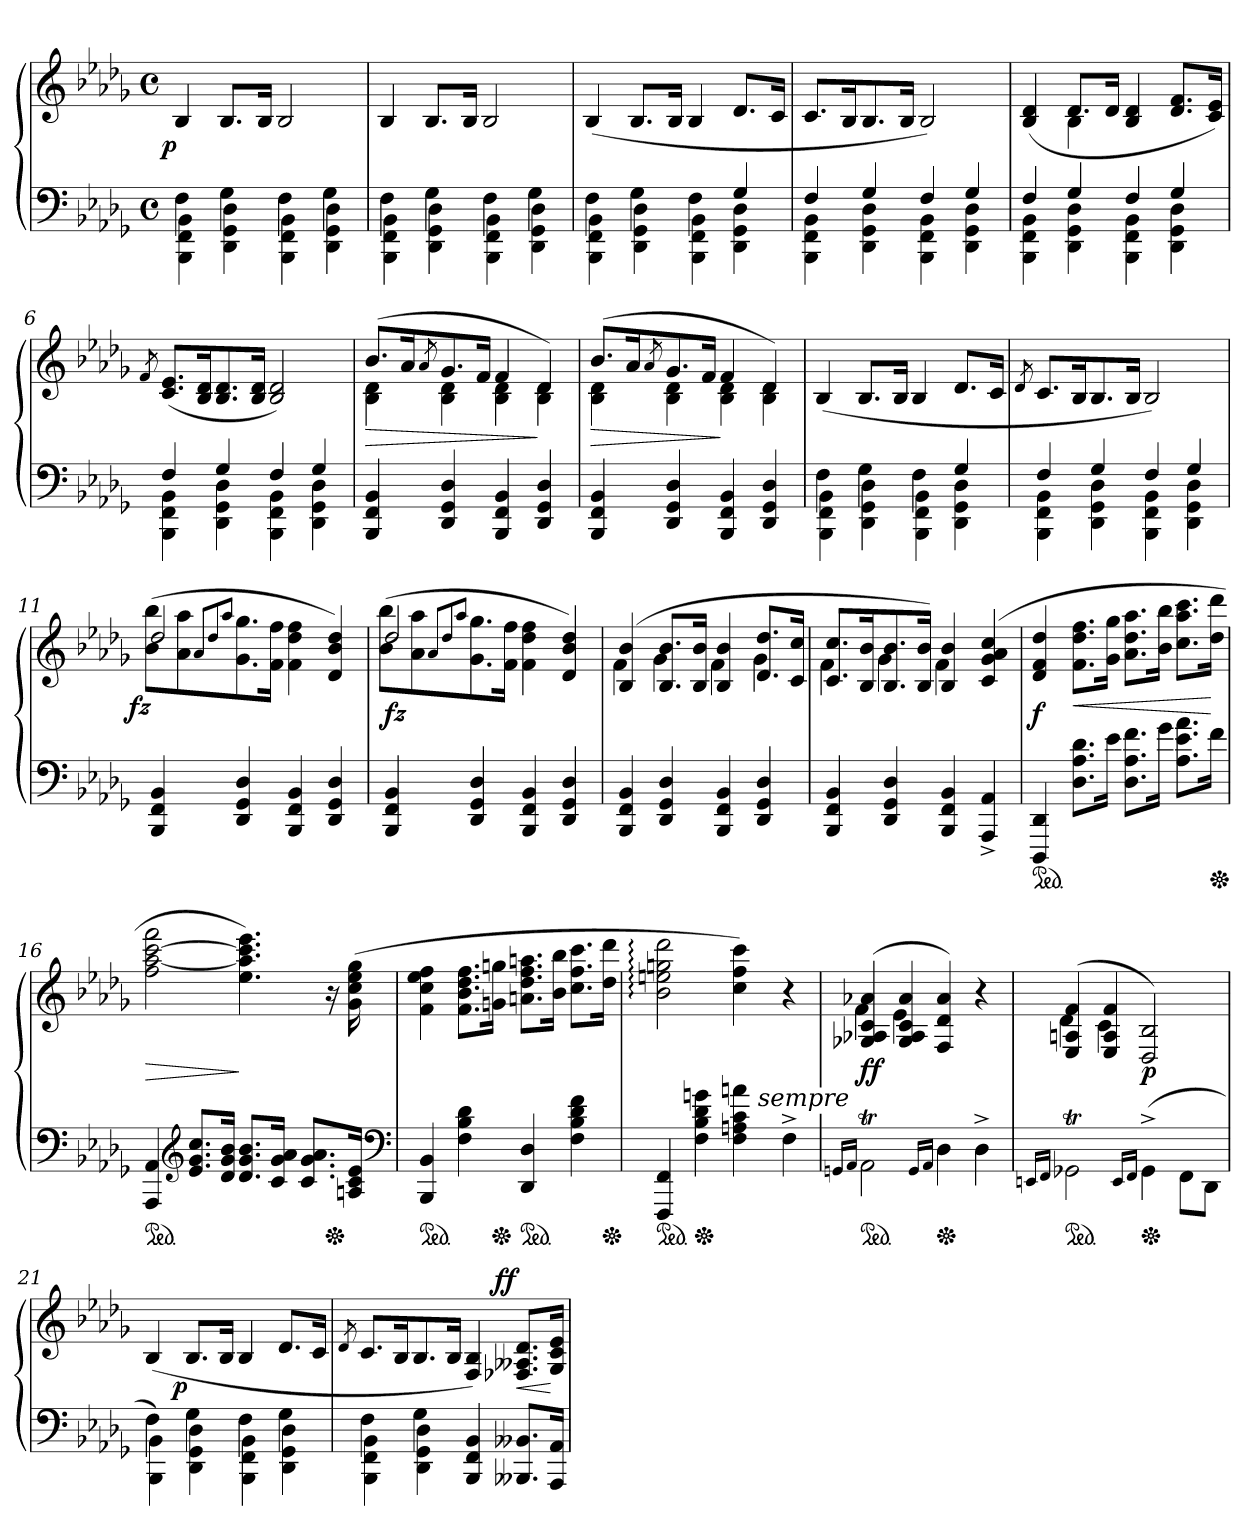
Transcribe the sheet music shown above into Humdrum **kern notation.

**kern	**kern	**dynam
*part1	*part1	*part1
*staff2	*staff1	*staff1/2
*clefF4	*clefG2	*
*k[b-e-a-d-g-]	*k[b-e-a-d-g-]	*
*M4/4	*M4/4	*
*met(c)	*met(c)	*
=1	=1	=1
*^	*	*
!	!	!	!LO:DY:rj
4F\	4BBB- 4FF 4BB-	4B-/	p
4G-\	4DD- 4GG- 4D-	8.B-/L	.
.	.	16B-/Jk	.
4F\	4BBB- 4FF 4BB-	2B-/	.
4G-\	4DD- 4GG- 4D-	.	.
=2	=2	=2	=2
4F\	4BBB- 4FF 4BB-	4B-/	.
4G-\	4DD- 4GG- 4D-	8.B-/L	.
.	.	16B-/Jk	.
4F\	4BBB- 4FF 4BB-	2B-/	.
4G-\	4DD- 4GG- 4D-	.	.
=3	=3	=3	=3
4F\	4BBB- 4FF 4BB-	(>4B-/	.
4G-\	4DD- 4GG- 4D-	8.B-/L	.
.	.	16B-/Jk	.
4F\	4BBB- 4FF 4BB-	4B-/	.
4G-	4DD- 4GG- 4D-	8.d-L	.
.	.	16cJk	.
=4	=4	=4	=4
4F	4BBB- 4FF 4BB-	8.cL	.
.	.	16B-K	.
4G-	4DD- 4GG- 4D-	8.B-	.
.	.	16B-Jk	.
4F	4BBB- 4FF 4BB-	2B-)	.
4G-	4DD- 4GG- 4D-	.	.
=5	=5	=5	=5
*	*	*^	*
4F	4BBB- 4FF 4BB-	(>4B- 4d-	4ryy	.
4G-	4DD- 4GG- 4D-	8.d-L	4B-	.
.	.	16d-Jk	.	.
4F	4BBB- 4FF 4BB-	4B- 4d-	2ryy	.
4G-	4DD- 4GG- 4D-	8.d- 8.fL	.	.
.	.	16c 16e-Jk)	.	.
*	*	*v	*v	*
=6	=6	=6	=6
.	.	8qf/	.
4F	4BBB- 4FF 4BB-	(>8.c 8.e-L	.
.	.	16B- 16d-K	.
4G-	4DD- 4GG- 4D-	8.B- 8.d-	.
.	.	16B- 16d-Jk	.
4F	4BBB- 4FF 4BB-	2B- 2d-)	.
4G-	4DD- 4GG- 4D-	.	.
*v	*v	*	*
=7	=7	=7
*	*^	*
4BBB- 4FF 4BB-	(>8.b-L	4B- 4d-	>
.	16a-K	.	.
.	8qa-/	.	.
4DD- 4GG- 4D-	8.g-	4B- 4d-	.
.	16fJk	.	.
4BBB- 4FF 4BB-	4f	4B- 4d-	.
4DD- 4GG- 4D-	4d-)	4B- 4d-	]
=8	=8	=8	=8
4BBB- 4FF 4BB-	(8.b-L	4B- 4d-	>
.	16a-K	.	.
.	8qa-/	.	.
4DD- 4GG- 4D-	8.g-	4B- 4d-	.
.	16fJk	.	.
4BBB- 4FF 4BB-	4f	4B- 4d-	]
4DD- 4GG- 4D-	4d-)	4B- 4d-	.
*	*v	*v	*
=9	=9	=9
*^	*	*
4F\	4BBB- 4FF 4BB-	(>4B-/	.
4G-\	4DD- 4GG- 4D-	8.B-/L	.
.	.	16B-/Jk	.
4F\	4BBB- 4FF 4BB-	4B-/	.
4G-	4DD- 4GG- 4D-	8.d-L	.
.	.	16cJk	.
=10	=10	=10	=10
.	.	8qd-	.
4F	4BBB- 4FF 4BB-	8.cL	.
.	.	16B-K	.
4G-	4DD- 4GG- 4D-	8.B-	.
.	.	16B-Jk	.
4F	4BBB- 4FF 4BB-	2B-)	.
4G-	4DD- 4GG- 4D-	.	.
=11	=11	=11	=11
*	*	*^	*
!	!	!	!	!LO:DY:rj
*v	*v	*	*	*
4BBB- 4FF 4BB-	2dd-	(8b- 8bb-L	fz
.	.	8a- 8aa-	.
.	.	8qqa-L	.
.	.	8qqdd-	.
.	.	8qqaa-J	.
4DD- 4GG- 4D-	.	8.g- 8.gg-	.
.	.	16f 16ffJk	.
4BBB- 4FF 4BB-	4ryy	4f 4dd- 4ff	.
4DD- 4GG- 4D-	4d- 4b- 4dd-)	4ryy	.
=12	=12	=12	=12
4BBB- 4FF 4BB-	2dd-	(8b- 8bb-L	fz
.	.	8a- 8aa-	.
.	.	8qqa-L	.
.	.	8qqdd-	.
.	.	8qqaa-J	.
4DD- 4GG- 4D-	.	8.g- 8.gg-	.
.	.	16f 16ffJk	.
4BBB- 4FF 4BB-	4ryy	4f 4dd- 4ff	.
4DD- 4GG- 4D-	4d- 4b- 4dd-)	4ryy	.
=13	=13	=13	=13
4BBB- 4FF 4BB-	(>4B- 4b-	4f	.
4DD- 4GG- 4D-	8.B- 8.b-L	4g-	.
.	16B- 16b-Jk	.	.
4BBB- 4FF 4BB-	4B- 4b-	4f	.
4DD- 4GG- 4D-	8.d- 8.dd-L	4g-	.
.	16c 16ccJk	.	.
=14	=14	=14	=14
4BBB- 4FF 4BB-	8.c 8.ccL	4f	.
.	16B- 16b-K	.	.
4DD- 4GG- 4D-	8.B- 8.b-	4g-	.
.	16B- 16b-Jk)	.	.
4BBB- 4FF 4BB-	4B- 4b-	4f	.
4AAA-^> 4AA-^>	(>4c 4g- 4a- 4cc	4ryy	.
*	*v	*v	*
=15	=15	=15
*ped	*	*
4DDD- 4DD-	4d- 4f 4dd-	f
8.D- 8.A- 8.d-L	8.f 8.dd- 8.ffL	<
16e-Jk	16g- 16gg-Jk	.
8.D- 8.A- 8.fL	8.a- 8.dd- 8.aa-L	.
16g-Jk	16b- 16bb-Jk	.
8.A- 8.e- 8.a-L	8.cc 8.aa- 8.cccL	.
*Xped	*	*
16fJk	16dd- 16ddd-Jk	[
=16	=16	=16
*ped	*	*
4AAA- 4AA-	2ff [2aa- [2ccc 2fff	>
*clefG2	*	*
8.e- 8.g- 8.ccL	.	.
16d- 16g- 16b-Jk	.	.
8.d- 8.g- 8.b-L	4.ee- 4.aa-] 4.ccc] 4.eee-)	]
16c 16g- 16a-Jk	.	.
8.c 8.g- 8.a-L	.	.
*Xped	*	*
.	16r	.
16An 16c 16e-Jk	(16g- 16cc 16ee- 16gg-	.
*clefF4	*	*
=17	=17	=17
*ped	*	*
4BBB- 4BB-	4f 4cc 4ee- 4ff	.
4F 4B- 4d-	8.f 8.b- 8.dd- 8.ffL	.
*Xped	*	*
.	16gn 16ggnJk	.
*ped	*	*
4DD- 4D-	8.an 8.dd- 8.ff 8.aanL	.
.	16b- 16bb-Jk	.
4F 4B- 4d- 4f	8.cc 8.ff 8.cccL	.
*Xped	*	*
.	16dd- 16ddd-Jk	.
=18	=18	=18
!LO:TX:a:color=crimson:t=⚠	!	!
*^	*	*
*ped	*	*	*
4FFF 4FF	2ryy	2b-: 2een: 2ggn: 2ddd-:	.
*Xped	*	*	*
4F\ 4B-\ 4d-\ 4gn\	.	.	.
4F\ 4An\ 4c\ 4an\	8ryy	4cc\ 4ff\ 4ccc\)	.
!	!LO:TX:a:i:t=sempre	!	!
.	4.ryy	.	.
4F^	.	4r	.
*v	*v	*	*
=19	=19	=19
16qqGGn/LL	.	.
16qqAA-/JJ	.	.
*	*^	*
!LO:TX:a:color=crimson:t=⚠	!	!	!
*ped	*	*	*
2AA-T\	(4G-X 4A-X 4c 4a-X	4f	f f
.	4G-/ 4A-/ 4c/ 4a-/	4e-	.
16qqGG/LL	.	.	.
16qqAA-/JJ	.	.	.
*Xped	*	*	*
4D-TTT\	4F/ 4d-/ 4a-/)	2ryy	.
4D-^	4r	.	.
=20	=20	=20	=20
16qqEEn/LL	.	.	.
16qqFF/JJ	.	.	.
!LO:TX:a:color=crimson:t=⚠	!	!	!
*ped	*	*	*
2GG-XT\	(4E-/ 4An/ 4f/	4d-	.
.	4E-/ 4A/ 4f/	4c	.
16qqEE/LL	.	.	.
16qqFF/JJ	.	.	.
!LO:TX:a:color=crimson:t=⚠	!	!	!
*Xped	*	*	*
(<4GG-TTT^<\	2D-/ 2B-/)	2ryy	p
8FF\L	.	.	.
8DD-\J	.	.	.
*	*v	*v	*
=21	=21	=21
*^	*	*
4F\	4BBB- 4BB-)	(>4B-/	.
!	!	!	!LO:DY:rj
4G-\	4DD- 4GG- 4D-	8.B-/L	p
.	.	16B-/Jk	.
4F\	4BBB- 4FF 4BB-	4B-/	.
4G-\	4DD- 4GG- 4D-	8.d-/L	.
.	.	16c/Jk	.
=22	=22	=22	=22
.	.	8qd-/	.
4F\	4BBB- 4FF 4BB-	8.c/L	.
.	.	16B-/K	.
4G-\	4DD- 4GG- 4D-	8.B-/	.
.	.	16B-/Jk	.
2ryy	4BBB- 4FF 4BB-	4F/ 4B-/)	.
!	!	!	!LO:DY:n=1:a:rj
.	8.BBB--X 8.BB--XL	8.F-X/ 8.A--X/ 8.d-/L	< ff
.	16AAA- 16AA-Jk	16G-/ 16c/ 16e-/Jk	[
*v	*v	*	*
=	=	=
*-	*-	*-
